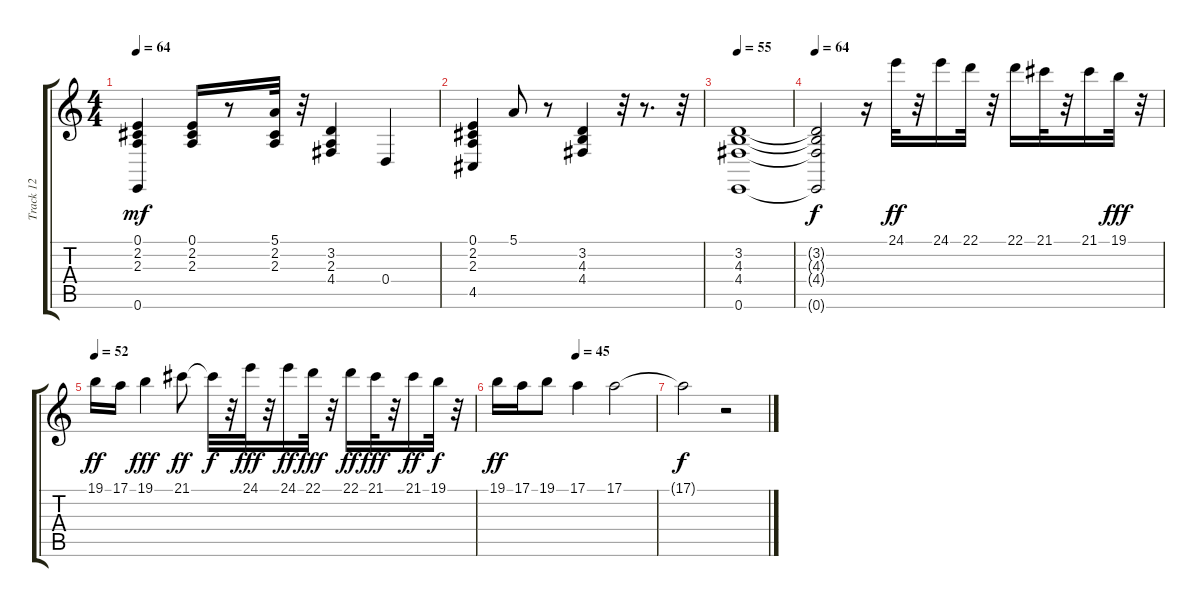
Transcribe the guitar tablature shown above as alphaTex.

\track ("Track 12" "Track 12") {instrument acousticgrandpiano}
\staff {score tabs}
\tuning (E4 B3 G3 D3 A2 E2) {hide}
\ts (4 4)
\tempo 64
\clef g2
\ks c
(0.1 2.2 2.3 0.6).4{dy mf} (0.1 2.2 2.3).16 r.8 (5.1 2.2 2.3).32 r.32 (3.2 2.3 4.4).4 0.4.4 |
(0.1 2.2 2.3 4.5).4 5.1.8 r.8 (3.2 4.3 4.4).4 r.32 r.8{d} r.32 |
\tempo 55
(3.2 4.3 4.4 0.6).1 |
\tempo 64
(3.2{t} 4.3{t} 4.4{t} 0.6{t}).2{dy f} r.16 24.1.32{dy ff} r.32 24.1.16 22.1.32 r.32 22.1.16 21.1.32 r.32 21.1.16 19.1.32{dy fff} r.32 |
\tempo 52
19.1.16{dy ff} 17.1.16 19.1.4{dy fff} 21.1.8{dy ff} 21.1{t}.32{dy f} r.32 24.1.32{dy fff} r.32 24.1.16{dy ff} 22.1.32{dy fff} r.32 22.1.16{dy ff} 21.1.32{dy fff} r.32 21.1.16{dy ff} 19.1.32{dy f} r.32 |
\tempo (45 0.5)
19.1.16{dy ff} 17.1.16 19.1.8 17.1.4 17.1.2 |
17.1{t}.2{dy f} r.2
